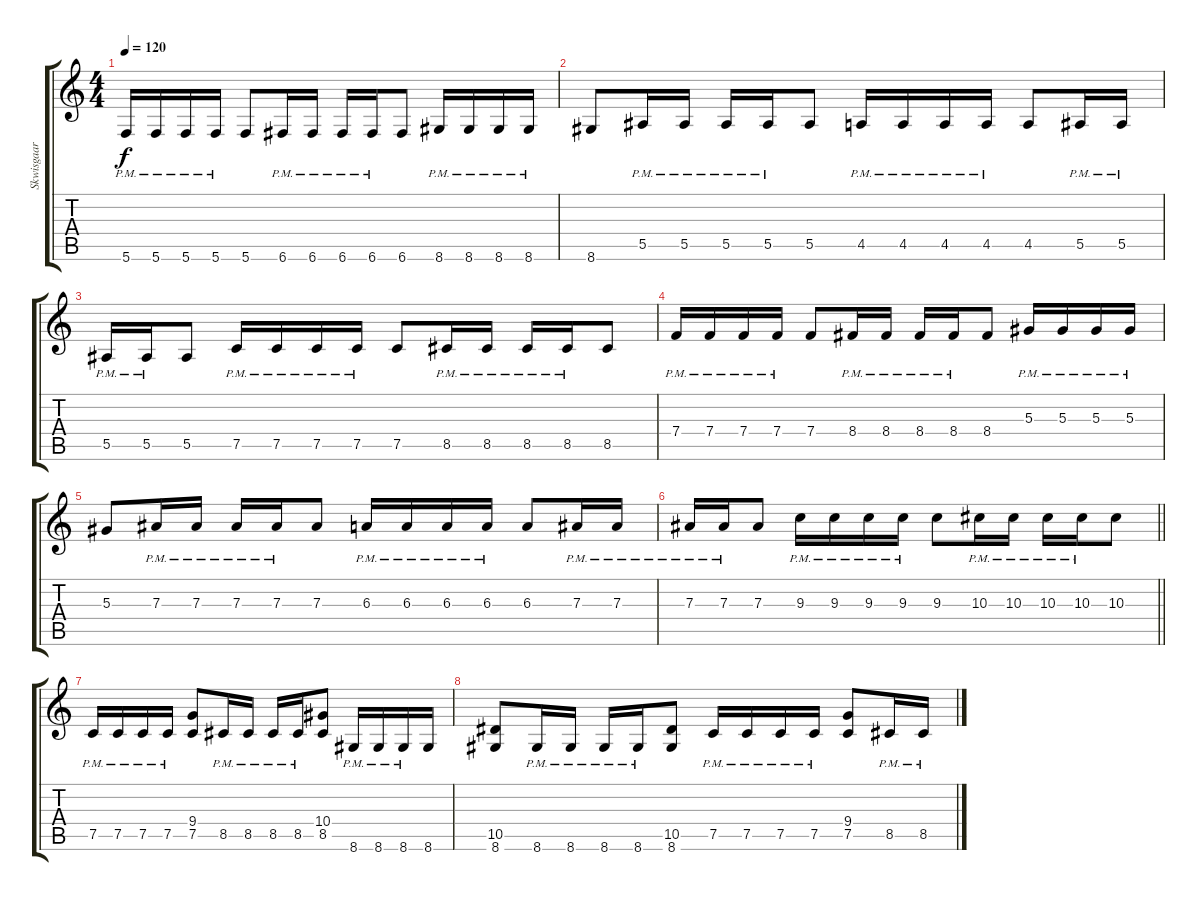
\track ("Skwisgaar" "Skwisgaar") {instrument distortionguitar}
\staff {score tabs}
\tuning (C4 G3 Eb3 Bb2 F2 C2) {hide}
\ts (4 4)
\tempo 120
\clef g2
\ks c
5.6{pm}.16{dy f} 5.6{pm}.16 5.6{pm}.16 5.6{pm}.16 5.6.8 6.6{pm}.16 6.6{pm}.16 6.6{pm}.16 6.6{pm}.16 6.6.8 8.6{pm}.16 8.6{pm}.16 8.6{pm}.16 8.6{pm}.16 |
8.6.8 5.5{pm}.16 5.5{pm}.16 5.5{pm}.16 5.5{pm}.16 5.5.8 4.5{pm}.16 4.5{pm}.16 4.5{pm}.16 4.5{pm}.16 4.5.8 5.5{pm}.16 5.5{pm}.16 |
5.5{pm}.16 5.5{pm}.16 5.5.8 7.5{pm}.16 7.5{pm}.16 7.5{pm}.16 7.5{pm}.16 7.5.8 8.5{pm}.16 8.5{pm}.16 8.5{pm}.16 8.5{pm}.16 8.5.8 |
7.4{pm}.16 7.4{pm}.16 7.4{pm}.16 7.4{pm}.16 7.4.8 8.4{pm}.16 8.4{pm}.16 8.4{pm}.16 8.4{pm}.16 8.4.8 5.3{pm}.16 5.3{pm}.16 5.3{pm}.16 5.3{pm}.16 |
5.3.8 7.3{pm}.16 7.3{pm}.16 7.3{pm}.16 7.3{pm}.16 7.3.8 6.3{pm}.16 6.3{pm}.16 6.3{pm}.16 6.3{pm}.16 6.3.8 7.3{pm}.16 7.3{pm}.16 |
\barLineRight lightlight
7.3{pm}.16 7.3{pm}.16 7.3.8 9.3{pm}.16 9.3{pm}.16 9.3{pm}.16 9.3{pm}.16 9.3.8 10.3{pm}.16 10.3{pm}.16 10.3{pm}.16 10.3{pm}.16 10.3.8 |
7.5{pm}.16 7.5{pm}.16 7.5{pm}.16 7.5{pm}.16 (9.4 7.5).8 8.5{pm}.16 8.5{pm}.16 8.5{pm}.16 8.5{pm}.16 (10.4 8.5).8 8.6{pm}.16 8.6{pm}.16 8.6{pm}.16 8.6.16 |
(10.5 8.6).8 8.6{pm}.16 8.6{pm}.16 8.6{pm}.16 8.6{pm}.16 (10.5 8.6).8 7.5{pm}.16 7.5{pm}.16 7.5{pm}.16 7.5{pm}.16 (9.4 7.5).8 8.5{pm}.16 8.5{pm}.16
